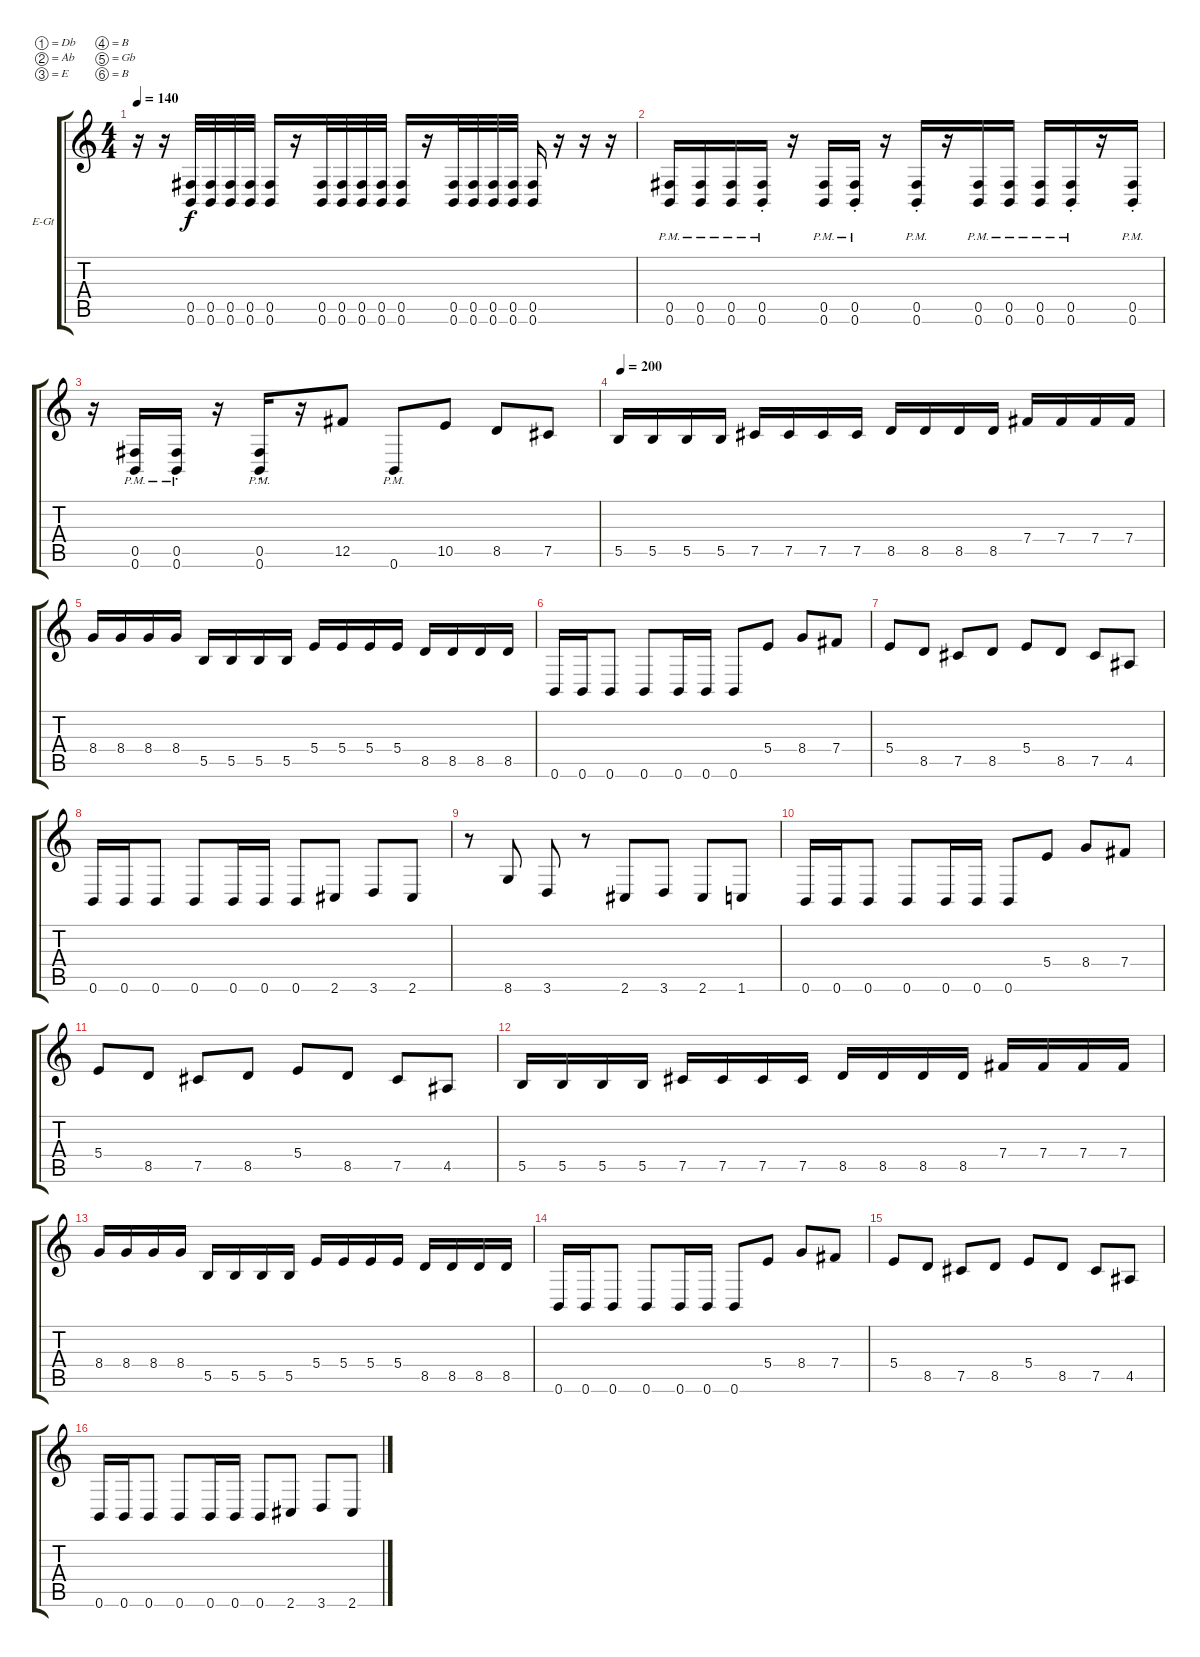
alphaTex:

\defaultSystemsLayout 4
\bracketExtendMode groupsimilarinstruments
\firstSystemTrackNameOrientation horizontal
\otherSystemsTrackNameOrientation horizontal
\track ("Electric Guitar" "E-Gt") {instrument distortionguitar}
\staff {score tabs}
\tuning (Db4 Ab3 E3 B2 Gb2 B1)
\ts (4 4)
\tempo 140
\clef g2
\ks c
r.16{dy f} r.16 (0.5 0.6).32 (0.5 0.6).32 (0.5 0.6).32 (0.5 0.6).32 (0.5 0.6).16 r.16 (0.5 0.6).32 (0.5 0.6).32 (0.5 0.6).32 (0.5 0.6).32 (0.5 0.6).16 r.16 (0.5 0.6).32 (0.5 0.6).32 (0.5 0.6).32 (0.5 0.6).32 (0.5 0.6).16 r.16 r.16 r.16 |
(0.6{pm} 0.5{pm}).16 (0.6{pm} 0.5{pm}).16 (0.6{pm} 0.5{pm}).16 (0.6{pm st} 0.5{pm st}).16 r.16 (0.6{pm} 0.5{pm}).16 (0.6{pm st} 0.5{pm st}).16 r.16 (0.6{pm st} 0.5{pm st}).16 r.16 (0.6{pm} 0.5{pm}).16 (0.6{pm} 0.5{pm}).16 (0.6{pm} 0.5{pm}).16 (0.6{pm st} 0.5{pm st}).16 r.16 (0.6{pm st} 0.5{pm st}).16 |
r.16 (0.5{pm} 0.6{pm}).16 (0.6{pm st} 0.5{pm st}).16 r.16 (0.5{pm st} 0.6{pm st}).16 r.16 12.5.8 0.6{pm}.8 10.5.8 8.5.8 7.5.8 |
\tempo (200 0.00625)
5.5.16 5.5.16 5.5.16 5.5.16 7.5.16 7.5.16 7.5.16 7.5.16 8.5.16 8.5.16 8.5.16 8.5.16 7.4.16 7.4.16 7.4.16 7.4.16 |
8.4.16 8.4.16 8.4.16 8.4.16 5.5.16 5.5.16 5.5.16 5.5.16 5.4.16 5.4.16 5.4.16 5.4.16 8.5.16 8.5.16 8.5.16 8.5.16 |
0.6.16 0.6.16 0.6.8 0.6.8 0.6.16 0.6.16 0.6.8 5.4.8 8.4.8 7.4.8 |
5.4.8 8.5.8 7.5.8 8.5.8 5.4.8 8.5.8 7.5.8 4.5.8 |
0.6.16 0.6.16 0.6.8 0.6.8 0.6.16 0.6.16 0.6.8 2.6.8 3.6.8 2.6.8 |
r.8 8.6.8 3.6.8 r.8 2.6.8 3.6.8 2.6.8 1.6.8 |
0.6.16 0.6.16 0.6.8 0.6.8 0.6.16 0.6.16 0.6.8 5.4.8 8.4.8 7.4.8 |
5.4.8 8.5.8 7.5.8 8.5.8 5.4.8 8.5.8 7.5.8 4.5.8 |
5.5.16 5.5.16 5.5.16 5.5.16 7.5.16 7.5.16 7.5.16 7.5.16 8.5.16 8.5.16 8.5.16 8.5.16 7.4.16 7.4.16 7.4.16 7.4.16 |
8.4.16 8.4.16 8.4.16 8.4.16 5.5.16 5.5.16 5.5.16 5.5.16 5.4.16 5.4.16 5.4.16 5.4.16 8.5.16 8.5.16 8.5.16 8.5.16 |
0.6.16 0.6.16 0.6.8 0.6.8 0.6.16 0.6.16 0.6.8 5.4.8 8.4.8 7.4.8 |
5.4.8 8.5.8 7.5.8 8.5.8 5.4.8 8.5.8 7.5.8 4.5.8 |
0.6.16 0.6.16 0.6.8 0.6.8 0.6.16 0.6.16 0.6.8 2.6.8 3.6.8 2.6.8
